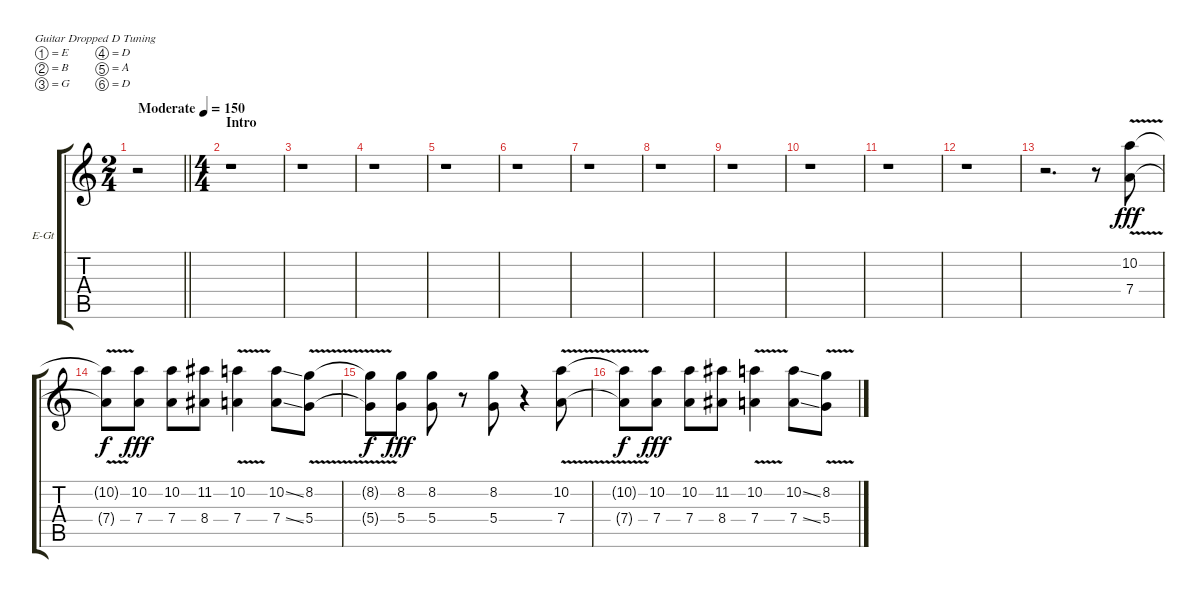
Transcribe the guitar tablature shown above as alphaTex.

\bracketExtendMode groupsimilarinstruments
\firstSystemTrackNameOrientation horizontal
\otherSystemsTrackNameOrientation horizontal
\track ("Guitar #2" "E-Gt") {instrument overdrivenguitar}
\staff {score tabs}
\tuning (E4 B3 G3 D3 A2 D2)
\ts (2 4)
\beaming (8 2 2 2 2)
\tempo (150 "Moderate")
\clef g2
\barLineRight lightlight
\ks c
r.2{dy fff instrument overdrivenguitar} |
\ts (4 4)
\beaming (8 2 2 2 2)
\section ("" "Intro")
r.1 |
r.1 |
r.1 |
r.1 |
r.1 |
r.1 |
r.1 |
r.1 |
r.1 |
r.1 |
r.1 |
r.2{d} r.8 (10.2{v} 7.4{v}).8 |
(10.2{v t} 7.4{v t}).8{dy f} (10.2 7.4).8{dy fff} (10.2 7.4).8 (11.2 8.4).8 (10.2{v} 7.4{v}).4 (10.2{ss} 7.4{ss}).8 (8.2{v} 5.4{v}).8 |
(8.2{v t} 5.4{v t}).8{dy f} (8.2 5.4).8{dy fff} (8.2 5.4).8 r.8 (8.2 5.4).8 r.4 (10.2{v} 7.4{v}).8 |
(10.2{v t} 7.4{v t}).8{dy f} (10.2 7.4).8{dy fff} (10.2 7.4).8 (11.2 8.4).8 (10.2{v} 7.4{v}).4 (10.2{ss} 7.4{ss}).8 (8.2{v} 5.4{v}).8
